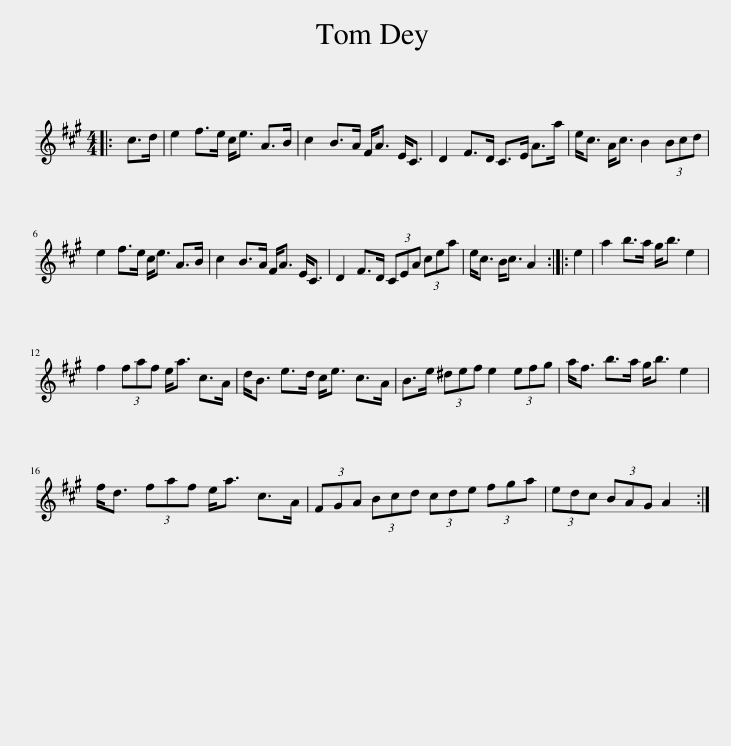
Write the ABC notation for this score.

X:1
L:1/8
M:4/4
I:linebreak $
K:A
V:1 treble
V:1
|: c>d | e2 f>e c<e A>B | c2 B>A F<A E<C | D2 F>D C>E A>a | e<c A<c B2 (3Bcd |$ %5
 e2 f>e c<e A>B | c2 B>A F<A E<C | D2 F>D (3CEA (3cea | e<c B<c A2 :: e2 | %10
 a2 b>a g<b e2 |$ f2 (3faf e<a c>A | d<B e>d c<e c>A | B>e (3^def e2 (3efg | a<f b>a g<b e2 |$ %15
 f<d (3faf e<a c>A | (3FGA (3Bcd (3cde (3fga | (3edc (3BAG A2 :| %18
